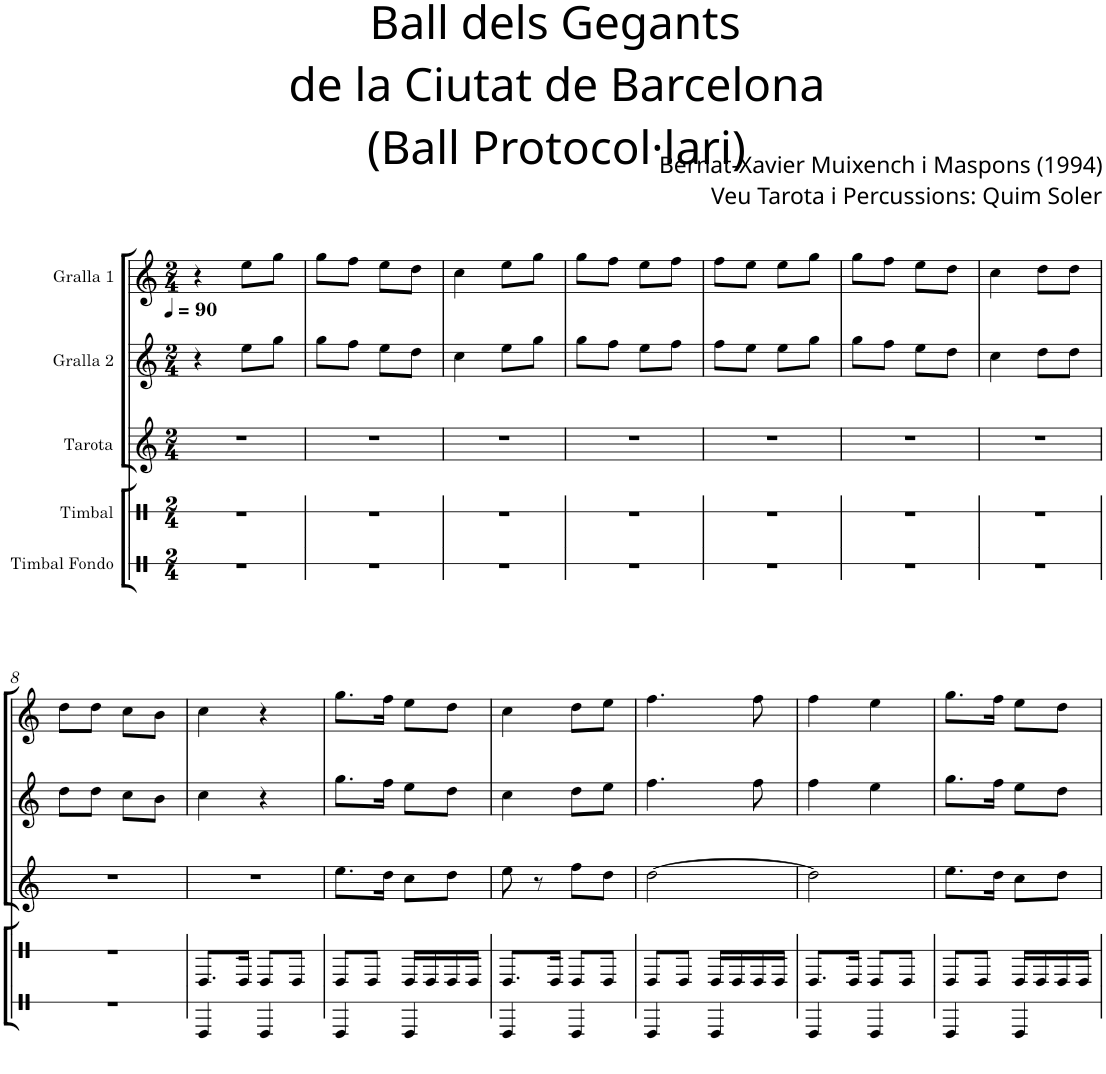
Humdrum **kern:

**kern	**kern	**kern	**kern	**kern
*part5	*part4	*part3	*part2	*part1
*staff5	*staff4	*staff3	*staff2	*staff1
*I"Timbal Fondo	*I"Timbal	*I"Tarota	*I"Gralla 2	*I"Gralla 1
*stria1	*stria1	*	*	*
*clefX	*clefX	*clefG2	*clefG2	*clefG2
*k[]	*k[]	*k[]	*k[]	*k[]
*M2/4	*M2/4	*M2/4	*M2/4	*M2/4
*MM90	*MM90	*MM90	*MM90	*MM90
=1	=1	=1	=1	=1
2r	2r	2r	4r	4r
.	.	.	8ee\L	8ee\L
.	.	.	8gg\J	8gg\J
=2	=2	=2	=2	=2
2r	2r	2r	8gg\L	8gg\L
.	.	.	8ff\J	8ff\J
.	.	.	8ee\L	8ee\L
.	.	.	8dd\J	8dd\J
=3	=3	=3	=3	=3
2r	2r	2r	4cc\	4cc\
.	.	.	8ee\L	8ee\L
.	.	.	8gg\J	8gg\J
=4	=4	=4	=4	=4
2r	2r	2r	8gg\L	8gg\L
.	.	.	8ff\J	8ff\J
.	.	.	8ee\L	8ee\L
.	.	.	8ff\J	8ff\J
=5	=5	=5	=5	=5
2r	2r	2r	8ff\L	8ff\L
.	.	.	8ee\J	8ee\J
.	.	.	8ee\L	8ee\L
.	.	.	8gg\J	8gg\J
=6	=6	=6	=6	=6
2r	2r	2r	8gg\L	8gg\L
.	.	.	8ff\J	8ff\J
.	.	.	8ee\L	8ee\L
.	.	.	8dd\J	8dd\J
=7	=7	=7	=7	=7
2r	2r	2r	4cc\	4cc\
.	.	.	8dd\L	8dd\L
.	.	.	8dd\J	8dd\J
!!LO:LB:g=z
=8	=8	=8	=8	=8
2r	2r	2r	8dd\L	8dd\L
.	.	.	8dd\J	8dd\J
.	.	.	8cc\L	8cc\L
.	.	.	8b\J	8b\J
=9	=9	=9	=9	=9
4e/	8.e/L	2r	4cc\	4cc\
.	16e/Jk	.	.	.
4e/	8e/L	.	4r	4r
.	8e/J	.	.	.
=10	=10	=10	=10	=10
4e/	8e/L	8.ee\L	8.gg\L	8.gg\L
.	8e/J	.	.	.
.	.	16dd\Jk	16ff\Jk	16ff\Jk
4e/	16e/LL	8cc\L	8ee\L	8ee\L
.	16e/	.	.	.
.	16e/	8dd\J	8dd\J	8dd\J
.	16e/JJ	.	.	.
=11	=11	=11	=11	=11
4e/	8.e/L	8ee\	4cc\	4cc\
.	.	8r	.	.
.	16e/Jk	.	.	.
4e/	8e/L	8ff\L	8dd\L	8dd\L
.	8e/J	8dd\J	8ee\J	8ee\J
=12	=12	=12	=12	=12
4e/	8e/L	[2dd\	4.ff\	4.ff\
.	8e/J	.	.	.
4e/	16e/LL	.	.	.
.	16e/	.	.	.
.	16e/	.	8ff\	8ff\
.	16e/JJ	.	.	.
=13	=13	=13	=13	=13
4e/	8.e/L	2dd\]	4ff\	4ff\
.	16e/Jk	.	.	.
4e/	8e/L	.	4ee\	4ee\
.	8e/J	.	.	.
=14	=14	=14	=14	=14
4e/	8e/L	8.ee\L	8.gg\L	8.gg\L
.	8e/J	.	.	.
.	.	16dd\Jk	16ff\Jk	16ff\Jk
4e/	16e/LL	8cc\L	8ee\L	8ee\L
.	16e/	.	.	.
.	16e/	8dd\J	8dd\J	8dd\J
.	16e/JJ	.	.	.
=	=	=	=	=
*-	*-	*-	*-	*-
